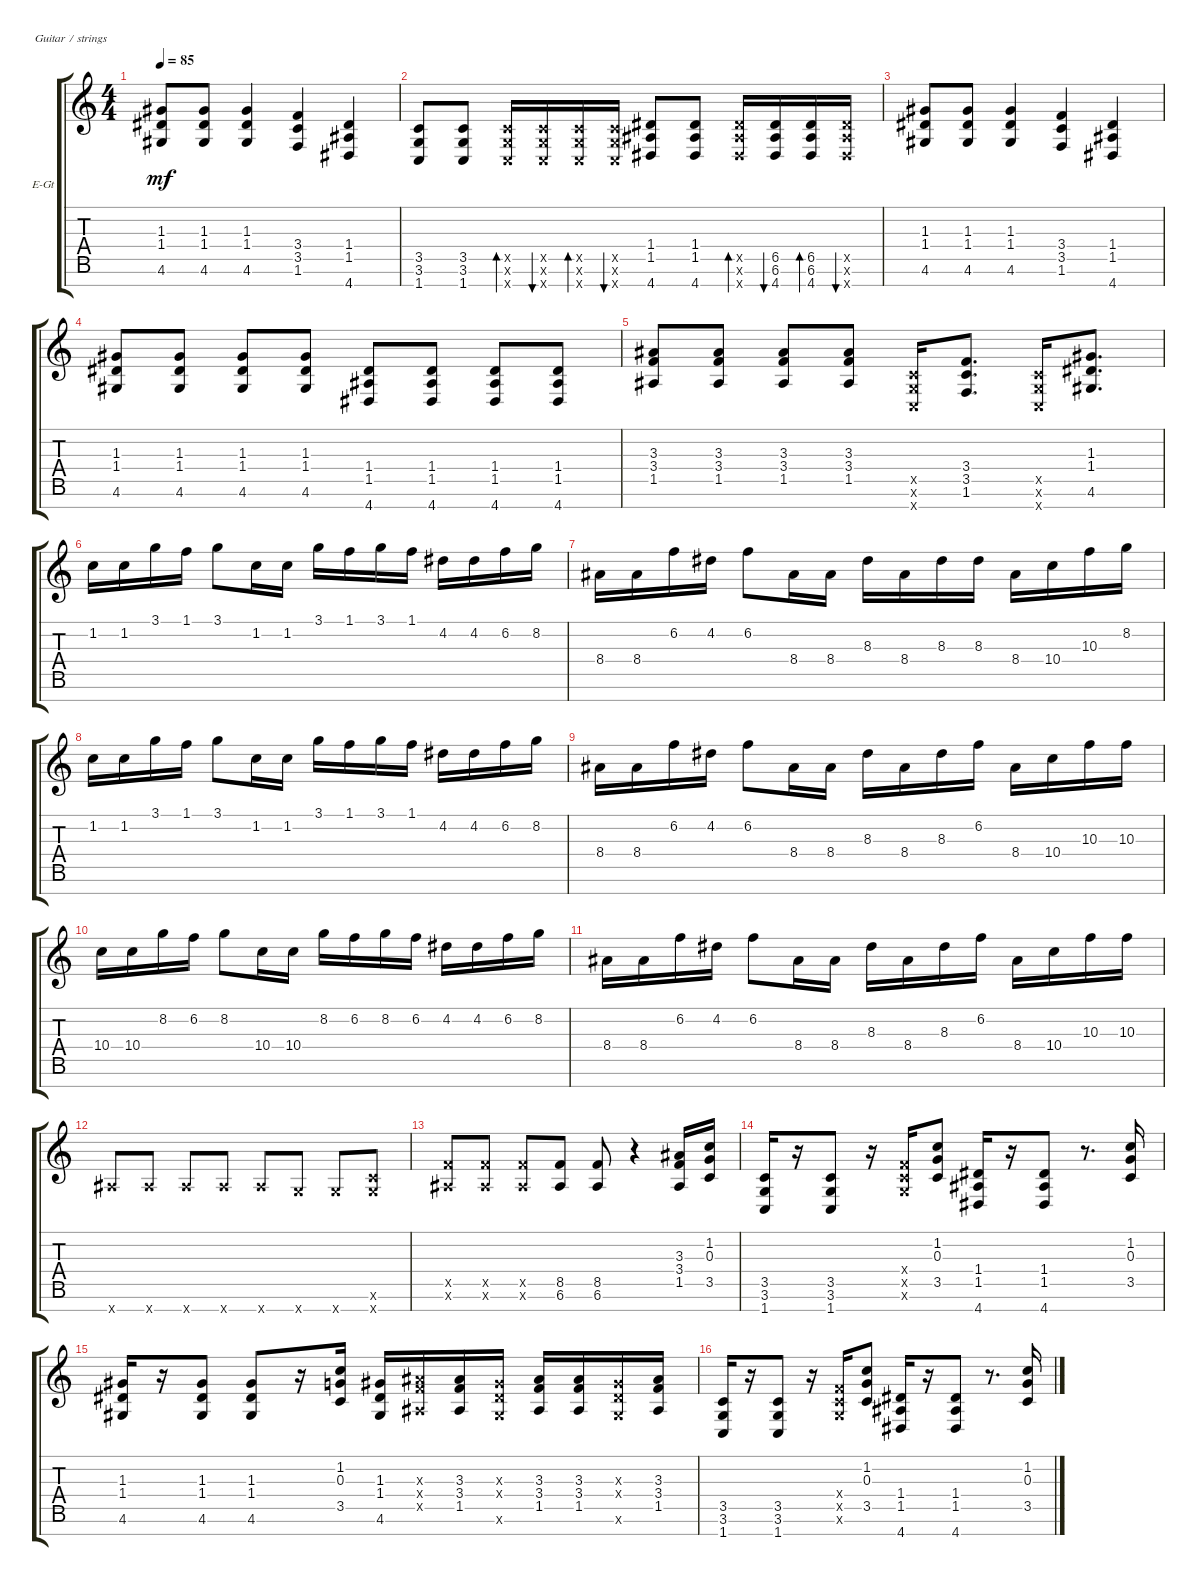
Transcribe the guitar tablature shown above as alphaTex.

\defaultSystemsLayout 4
\bracketExtendMode groupsimilarinstruments
\firstSystemTrackNameOrientation horizontal
\otherSystemsTrackNameOrientation horizontal
\track ("Electric Guitar" "E-Gt") {instrument distortionguitar}
\staff {score tabs}
\tuning (E4 B3 G3 D3 A2 E2 B1)
\ts (4 4)
\tempo 85
\clef g2
\ks c
(1.3 1.4 4.6).8{dy mf} (1.3 1.4 4.6).8 (1.3 1.4 4.6).4 (3.4 3.5 1.6).4 (1.4 1.5 4.7).4 |
(3.5 3.6 1.7).8 (3.5 3.6 1.7).8 (3.5{x} 3.6{x} 1.7{x}).16{bd 30} (3.5{x} 3.6{x} 1.7{x}).16{bu 30} (3.5{x} 3.6{x} 1.7{x}).16{bd 30} (3.5{x} 3.6{x} 1.7{x}).16{bu 30} (1.4 1.5 4.7).8 (1.4 1.5 4.7).8 (6.5{x} 6.6{x} 4.7{x}).16{bd 30} (6.5 6.6 4.7).16{bu 30} (6.5 6.6 4.7).16{bd 30} (6.5{x} 6.6{x} 4.7{x}).16{bu 30} |
(1.3 1.4 4.6).8 (1.3 1.4 4.6).8 (1.3 1.4 4.6).4 (3.4 3.5 1.6).4 (1.4 1.5 4.7).4 |
(1.3 1.4 4.6).8 (1.3 1.4 4.6).8 (1.3 1.4 4.6).8 (1.3 1.4 4.6).8 (1.4 1.5 4.7).8 (1.4 1.5 4.7).8 (1.4 1.5 4.7).8 (1.4 1.5 4.7).8 |
(3.3 3.4 1.5).8 (3.3 3.4 1.5).8 (3.3 3.4 1.5).8 (3.3 3.4 1.5).8 (3.5{x} 3.6{x} 1.7{x}).16 (3.4 3.5 1.6).8{d} (3.5{x} 3.6{x} 1.7{x}).16 (1.3 1.4 4.6).8{d} |
1.2.16 1.2.16 3.1.16 1.1.16 3.1.8 1.2.16 1.2.16 3.1.16 1.1.16 3.1.16 1.1.16 4.2.16 4.2.16 6.2.16 8.2.16 |
8.4.16 8.4.16 6.2.16 4.2.16 6.2.8 8.4.16 8.4.16 8.3.16 8.4.16 8.3.16 8.3.16 8.4.16 10.4.16 10.3.16 8.2.16 |
1.2.16 1.2.16 3.1.16 1.1.16 3.1.8 1.2.16 1.2.16 3.1.16 1.1.16 3.1.16 1.1.16 4.2.16 4.2.16 6.2.16 8.2.16 |
8.4.16 8.4.16 6.2.16 4.2.16 6.2.8 8.4.16 8.4.16 8.3.16 8.4.16 8.3.16 6.2.16 8.4.16 10.4.16 10.3.16 10.3.16 |
10.4.16 10.4.16 8.2.16 6.2.16 8.2.8 10.4.16 10.4.16 8.2.16 6.2.16 8.2.16 6.2.16 4.2.16 4.2.16 6.2.16 8.2.16 |
8.4.16 8.4.16 6.2.16 4.2.16 6.2.8 8.4.16 8.4.16 8.3.16 8.4.16 8.3.16 6.2.16 8.4.16 10.4.16 10.3.16 10.3.16 |
11.7{x}.8 11.7{x}.8 11.7{x}.8 11.7{x}.8 11.7{x}.8 8.7{x}.8 8.7{x}.8 (8.6{x} 8.7{x}).8 |
(8.5{x} 6.6{x}).8 (8.5{x} 6.6{x}).8 (8.5{x} 6.6{x}).8 (8.5 6.6).8 (8.5 6.6).8 r.4 (3.3 3.4 1.5).16 (1.2 0.3 3.5).16 |
(3.5 3.6 1.7).16 r.16 (3.5 3.6 1.7).8 r.16 (3.4{x} 3.5{x} 3.6{x}).16 (1.2 0.3 3.5).8 (1.4 1.5 4.7).16 r.16 (1.4 1.5 4.7).8 r.8{d} (1.2 0.3 3.5).16 |
(1.3 1.4 4.6).16 r.16 (1.3 1.4 4.6).8 (1.3 1.4 4.6).8 r.16 (1.2 0.3 3.5).16 (1.3 1.4 4.6).16 (3.3{x} 3.4{x} 1.5{x}).16 (3.3 3.4 1.5).16 (1.3{x} 1.4{x} 4.6{x}).16 (3.3 3.4 1.5).16 (3.3 3.4 1.5).16 (1.3{x} 1.4{x} 4.6{x}).16 (3.3 3.4 1.5).16 |
(3.5 3.6 1.7).16 r.16 (3.5 3.6 1.7).8 r.16 (3.4{x} 3.5{x} 3.6{x}).16 (1.2 0.3 3.5).8 (1.4 1.5 4.7).16 r.16 (1.4 1.5 4.7).8 r.8{d} (1.2 0.3 3.5).16
